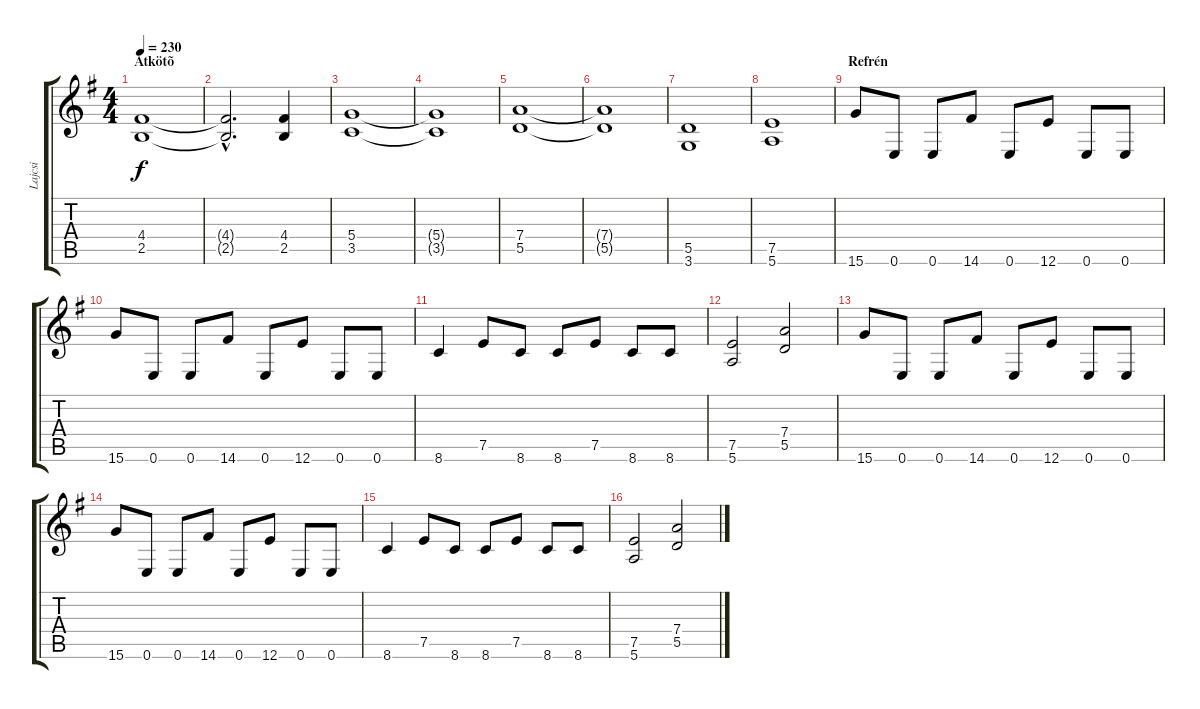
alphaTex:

\track ("Lajcsi" "Lajcsi") {instrument distortionguitar}
\staff {score tabs}
\tuning (E4 B3 G3 D3 A2 E2) {hide}
\ts (4 4)
\section ("" "Átkötõ")
\tempo 230
\clef g2
\ks eminor
(4.4 2.5).1{dy f} |
(4.4{hac t} 2.5{hac t}).2{d} (4.4 2.5).4 |
(5.4 3.5).1 |
(5.4{t} 3.5{t}).1 |
(7.4 5.5).1 |
(7.4{t} 5.5{t}).1 |
(5.5 3.6).1 |
(7.5 5.6).1 |
\section ("" "Refrén")
15.6.8 0.6.8 0.6.8 14.6.8 0.6.8 12.6.8 0.6.8 0.6.8 |
15.6.8 0.6.8 0.6.8 14.6.8 0.6.8 12.6.8 0.6.8 0.6.8 |
8.6.4 7.5.8 8.6.8 8.6.8 7.5.8 8.6.8 8.6.8 |
(7.5 5.6).2 (7.4 5.5).2 |
15.6.8 0.6.8 0.6.8 14.6.8 0.6.8 12.6.8 0.6.8 0.6.8 |
15.6.8 0.6.8 0.6.8 14.6.8 0.6.8 12.6.8 0.6.8 0.6.8 |
8.6.4 7.5.8 8.6.8 8.6.8 7.5.8 8.6.8 8.6.8 |
(7.5 5.6).2 (7.4 5.5).2
